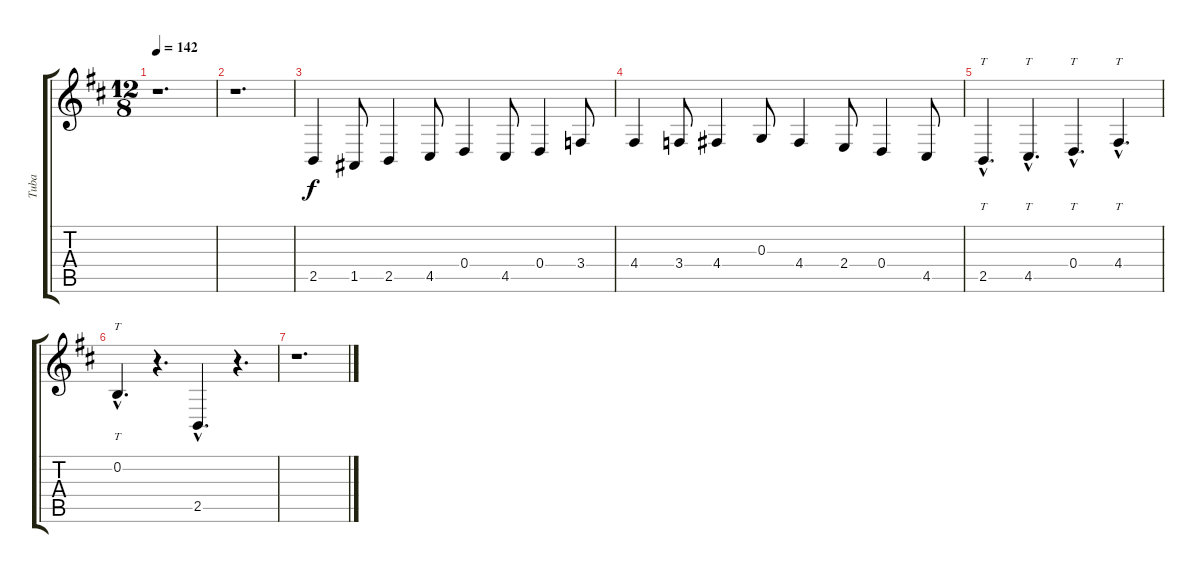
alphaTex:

\track ("Tuba" "Tuba") {instrument tuba}
\staff {score tabs}
\tuning (E4 B3 G3 D3 A2 E2) {hide}
\ts (12 8)
\tempo 142
\clef g2
\ks d
r.1{d dy f} |
r.1{d} |
2.5.4 1.5.8 2.5.4 4.5.8 0.4.4 4.5.8 0.4.4 3.4.8 |
4.4.4 3.4.8 4.4.4 0.3.8 4.4.4 2.4.8 0.4.4 4.5.8 |
2.5{hac}.4{tt d} 4.5{hac}.4{tt d} 0.4{hac}.4{tt d} 4.4{hac}.4{tt d} |
0.2{hac}.4{tt d} r.4{d} 2.5{hac}.4{d} r.4{d} |
r.1{d}
